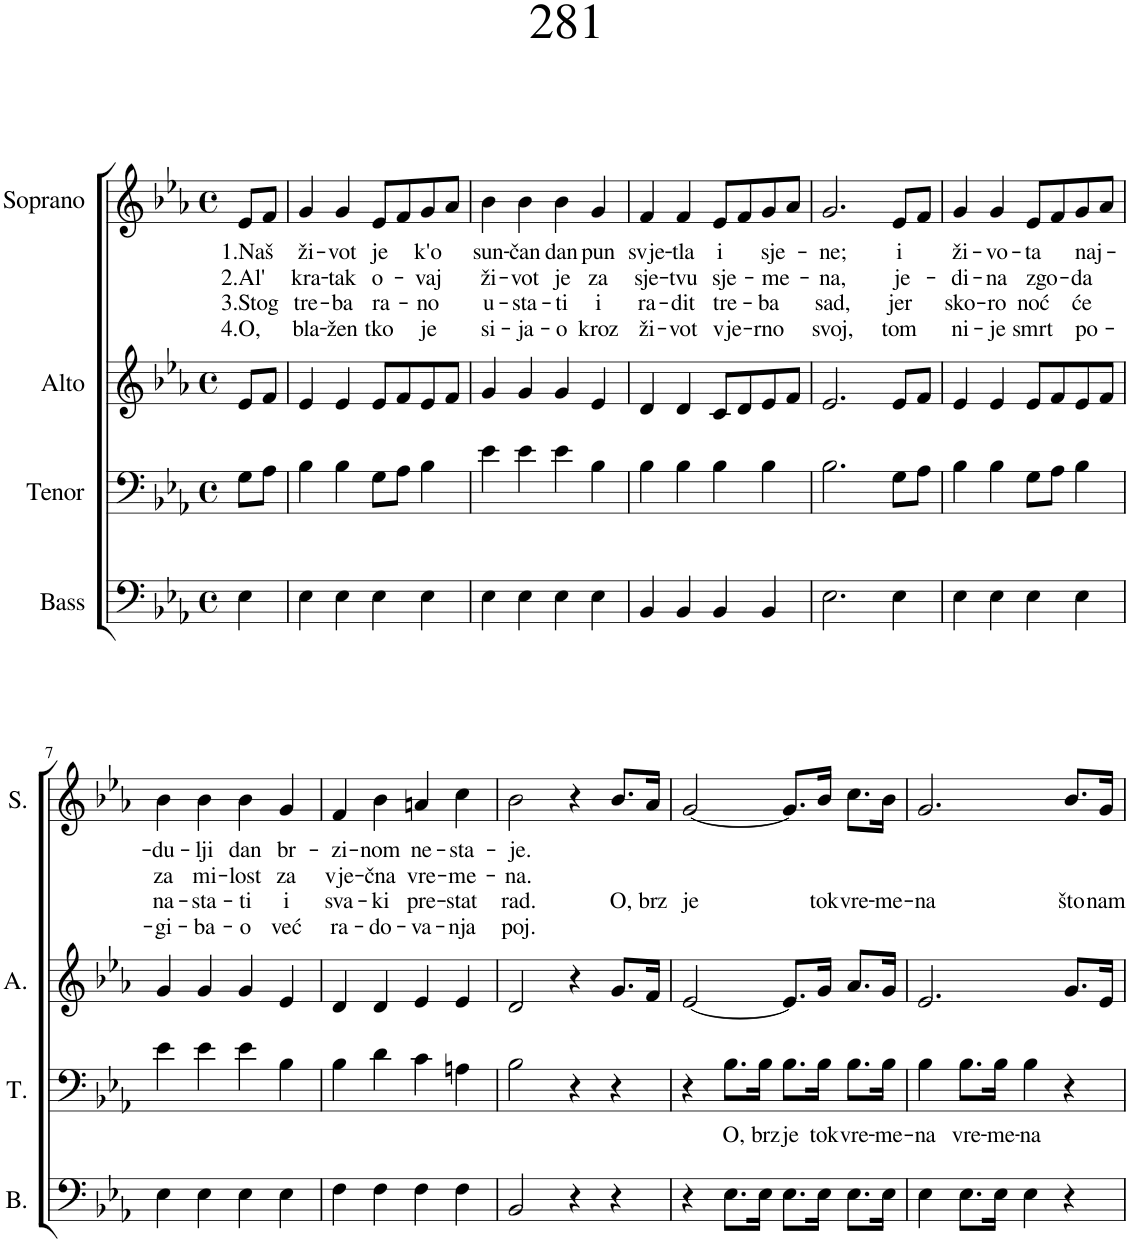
**kern	**kern	**text	**kern	**kern	**text	**text	**text	**text
*part4	*part3	*part3	*part2	*part1	*part1	*part1	*part1	*part1
*staff4	*staff3	*staff3	*staff2	*staff1	*staff1	*staff1	*staff1	*staff1
*I"Bass	*I"Tenor	*	*I"Alto	*I"Soprano	*	*	*	*
*I'B.	*I'T.	*	*I'A.	*I'S.	*	*	*	*
*clefF4	*clefF4	*	*clefG2	*clefG2	*	*	*	*
*k[b-e-a-]	*k[b-e-a-]	*	*k[b-e-a-]	*k[b-e-a-]	*	*	*	*
*M4/4	*M4/4	*	*M4/4	*M4/4	*	*	*	*
*met(c)	*met(c)	*	*met(c)	*met(c)	*	*	*	*
=1	=1	=1	=1	=1	=1	=1	=1	=1
!	!	!	!	!	!LO:LY:b	!LO:LY:b	!LO:LY:b	!LO:LY:b
4E-\	8G\L	.	8e-/L	8e-/L	1.Naš	2.Al'	3.Stog	4.O,
.	8A-\J	.	8f/J	8f/J	.	.	.	.
=2	=2	=2	=2	=2	=2	=2	=2	=2
!	!	!	!	!	!LO:LY:b	!LO:LY:b	!LO:LY:b	!LO:LY:b
4E-\	4B-\	.	4e-/	4g/	ži-	kra-	tre-	bla-
!	!	!	!	!	!LO:LY:b	!LO:LY:b	!LO:LY:b	!LO:LY:b
4E-\	4B-\	.	4e-/	4g/	-vot	-tak	-ba	-žen
!	!	!	!	!	!LO:LY:b	!LO:LY:b	!LO:LY:b	!LO:LY:b
4E-\	8G\L	.	8e-/L	8e-/L	je	o-	ra-	tko
.	8A-\J	.	8f/	8f/	.	.	.	.
!	!	!	!	!	!LO:LY:b	!LO:LY:b	!LO:LY:b	!LO:LY:b
4E-\	4B-\	.	8e-/	8g/	k'o	-vaj	-no	je
.	.	.	8f/J	8a-/J	.	.	.	.
=3	=3	=3	=3	=3	=3	=3	=3	=3
!	!	!	!	!	!LO:LY:b	!LO:LY:b	!LO:LY:b	!LO:LY:b
4E-\	4e-\	.	4g/	4b-\	sun-	ži-	u-	si-
!	!	!	!	!	!LO:LY:b	!LO:LY:b	!LO:LY:b	!LO:LY:b
4E-\	4e-\	.	4g/	4b-\	-čan	-vot	-sta-	-ja-
!	!	!	!	!	!LO:LY:b	!LO:LY:b	!LO:LY:b	!LO:LY:b
4E-\	4e-\	.	4g/	4b-\	dan	je	-ti	-o
!	!	!	!	!	!LO:LY:b	!LO:LY:b	!LO:LY:b	!LO:LY:b
4E-\	4B-\	.	4e-/	4g/	pun	za	i	kroz
=4	=4	=4	=4	=4	=4	=4	=4	=4
!	!	!	!	!	!LO:LY:b	!LO:LY:b	!LO:LY:b	!LO:LY:b
4BB-/	4B-\	.	4d/	4f/	svje-	sje-	ra-	ži-
!	!	!	!	!	!LO:LY:b	!LO:LY:b	!LO:LY:b	!LO:LY:b
4BB-/	4B-\	.	4d/	4f/	-tla	-tvu	-dit	-vot
!	!	!	!	!	!LO:LY:b	!LO:LY:b	!LO:LY:b	!LO:LY:b
4BB-/	4B-\	.	8c/L	8e-/L	i	sje-	tre-	vje-
.	.	.	8d/	8f/	.	.	.	.
!	!	!	!	!	!LO:LY:b	!LO:LY:b	!LO:LY:b	!LO:LY:b
4BB-/	4B-\	.	8e-/	8g/	sje-	-me-	-ba	-rno
.	.	.	8f/J	8a-/J	.	.	.	.
=5	=5	=5	=5	=5	=5	=5	=5	=5
!	!	!	!	!	!LO:LY:b	!LO:LY:b	!LO:LY:b	!LO:LY:b
2.E-\	2.B-\	.	2.e-/	2.g/	-ne;	-na,	sad,	svoj,
!	!	!	!	!	!LO:LY:b	!LO:LY:b	!LO:LY:b	!LO:LY:b
4E-\	8G\L	.	8e-/L	8e-/L	i	je-	jer	tom
.	8A-\J	.	8f/J	8f/J	.	.	.	.
=6	=6	=6	=6	=6	=6	=6	=6	=6
!	!	!	!	!	!LO:LY:b	!LO:LY:b	!LO:LY:b	!LO:LY:b
4E-\	4B-\	.	4e-/	4g/	ži-	-di-	sko-	ni-
!	!	!	!	!	!LO:LY:b	!LO:LY:b	!LO:LY:b	!LO:LY:b
4E-\	4B-\	.	4e-/	4g/	-vo-	-na	-ro	-je
!	!	!	!	!	!LO:LY:b	!LO:LY:b	!LO:LY:b	!LO:LY:b
4E-\	8G\L	.	8e-/L	8e-/L	-ta	zgo-	noć	smrt
.	8A-\J	.	8f/	8f/	.	.	.	.
!	!	!	!	!	!LO:LY:b	!LO:LY:b	!LO:LY:b	!LO:LY:b
4E-\	4B-\	.	8e-/	8g/	naj-	-da	će	po-
.	.	.	8f/J	8a-/J	.	.	.	.
!!LO:LB:g=z
=7	=7	=7	=7	=7	=7	=7	=7	=7
!	!	!	!	!	!LO:LY:b	!LO:LY:b	!LO:LY:b	!LO:LY:b
4E-\	4e-\	.	4g/	4b-\	-du-	za	na-	-gi-
!	!	!	!	!	!LO:LY:b	!LO:LY:b	!LO:LY:b	!LO:LY:b
4E-\	4e-\	.	4g/	4b-\	-lji	mi-	-sta-	-ba-
!	!	!	!	!	!LO:LY:b	!LO:LY:b	!LO:LY:b	!LO:LY:b
4E-\	4e-\	.	4g/	4b-\	dan	-lost	-ti	-o
!	!	!	!	!	!LO:LY:b	!LO:LY:b	!LO:LY:b	!LO:LY:b
4E-\	4B-\	.	4e-/	4g/	br-	za	i	već
=8	=8	=8	=8	=8	=8	=8	=8	=8
!	!	!	!	!	!LO:LY:b	!LO:LY:b	!LO:LY:b	!LO:LY:b
4F\	4B-\	.	4d/	4f/	-zi-	vje-	sva-	ra-
!	!	!	!	!	!LO:LY:b	!LO:LY:b	!LO:LY:b	!LO:LY:b
4F\	4d\	.	4d/	4b-\	-nom	-čna	-ki	-do-
!	!	!	!	!	!LO:LY:b	!LO:LY:b	!LO:LY:b	!LO:LY:b
4F\	4c\	.	4e-/	4an/	ne-	vre-	pre-	-va-
!	!	!	!	!	!LO:LY:b	!LO:LY:b	!LO:LY:b	!LO:LY:b
4F\	4An\	.	4e-/	4cc\	-sta-	-me-	-stat	-nja
=9	=9	=9	=9	=9	=9	=9	=9	=9
!	!	!	!	!	!LO:LY:b	!LO:LY:b	!LO:LY:b	!LO:LY:b
2BB-/	2B-\	.	2d/	2b-\	-je.	-na.	rad.	poj.
4r	4r	.	4r	4r	.	.	.	.
!	!	!	!	!	!	!	!LO:LY:b	!
4r	4r	.	8.g/L	8.b-/L	.	.	O,	.
!	!	!	!	!	!	!	!LO:LY:b	!
.	.	.	16f/Jk	16a-/Jk	.	.	brz	.
=10	=10	=10	=10	=10	=10	=10	=10	=10
!	!	!	!	!	!	!	!LO:LY:b	!
4r	4r	.	[2e-/	[2g/	.	.	je	.
!	!	!LO:LY:b	!	!	!	!	!	!
8.E-\L	8.B-\L	O,	.	.	.	.	.	.
!	!	!LO:LY:b	!	!	!	!	!	!
16E-\Jk	16B-\Jk	brz	.	.	.	.	.	.
!	!	!LO:LY:b	!	!	!	!	!	!
8.E-\L	8.B-\L	je	8.e-/L]	8.g/L]	.	.	.	.
!	!	!LO:LY:b	!	!	!	!	!LO:LY:b	!
16E-\Jk	16B-\Jk	tok	16g/Jk	16b-/Jk	.	.	tok	.
!	!	!LO:LY:b	!	!	!	!	!LO:LY:b	!
8.E-\L	8.B-\L	vre-	8.a-/L	8.cc\L	.	.	vre-	.
!	!	!LO:LY:b	!	!	!	!	!LO:LY:b	!
16E-\Jk	16B-\Jk	-me-	16g/Jk	16b-\Jk	.	.	-me-	.
=11	=11	=11	=11	=11	=11	=11	=11	=11
!	!	!LO:LY:b	!	!	!	!	!LO:LY:b	!
4E-\	4B-\	-na	2.e-/	2.g/	.	.	-na	.
!	!	!LO:LY:b	!	!	!	!	!	!
8.E-\L	8.B-\L	vre-	.	.	.	.	.	.
!	!	!LO:LY:b	!	!	!	!	!	!
16E-\Jk	16B-\Jk	-me-	.	.	.	.	.	.
!	!	!LO:LY:b	!	!	!	!	!	!
4E-\	4B-\	-na	.	.	.	.	.	.
!	!	!	!	!	!	!	!LO:LY:b	!
4r	4r	.	8.g/L	8.b-/L	.	.	što	.
!	!	!	!	!	!	!	!LO:LY:b	!
.	.	.	16e-/Jk	16g/Jk	.	.	nam	.
=	=	=	=	=	=	=	=	=
*-	*-	*-	*-	*-	*-	*-	*-	*-
